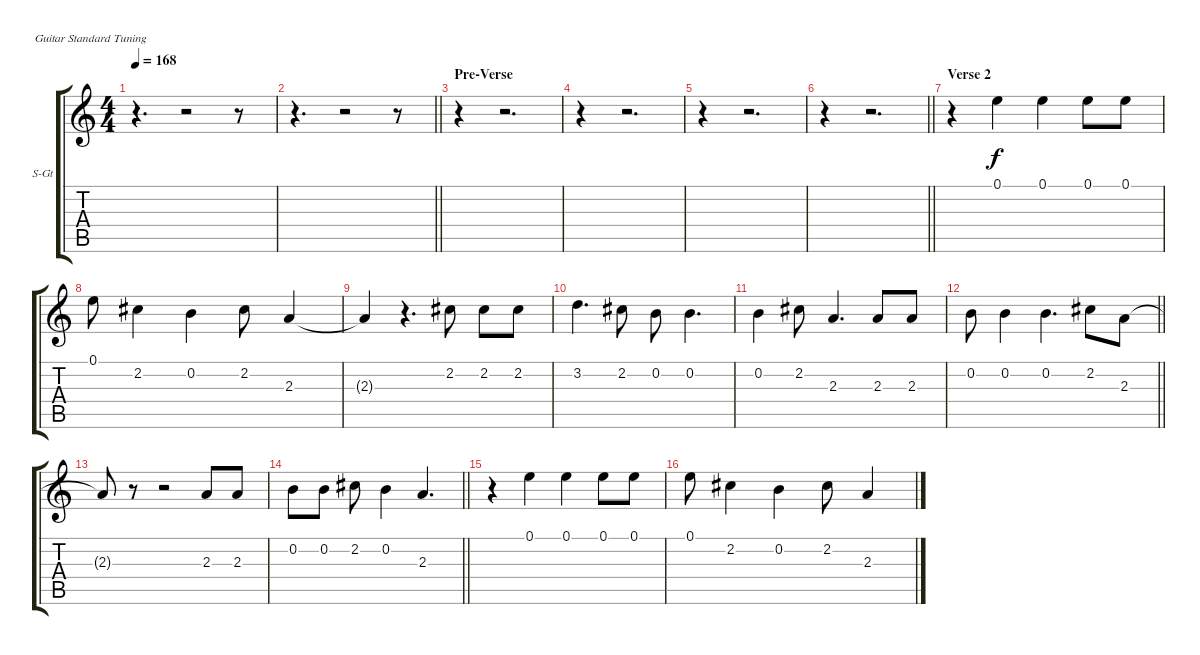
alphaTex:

\bracketExtendMode groupsimilarinstruments
\firstSystemTrackNameOrientation horizontal
\otherSystemsTrackNameOrientation horizontal
\track ("Tom" "S-Gt") {instrument tenorsax}
\staff {score tabs}
\tuning (E4 B3 G3 D3 A2 E2)
\displaytranspose 12
\ts (4 4)
\tempo 168
\clef g2
\ks c
r.4{d dy f} r.2 r.8 |
\barLineRight lightlight
r.4{d} r.2 r.8 |
\section ("" "Pre-Verse")
r.4 r.2{d} |
r.4 r.2{d} |
r.4 r.2{d} |
\barLineRight lightlight
r.4 r.2{d} |
\section ("" "Verse 2")
r.4 0.1.4 0.1.4 0.1.8 0.1.8 |
0.1.8 2.2.4 0.2.4 2.2.8 2.3.4 |
2.3{t}.4 r.4{d} 2.2.8 2.2.8 2.2.8 |
3.2.4{d} 2.2.8 0.2.8 0.2.4{d} |
0.2.4 2.2.8 2.3.4{d} 2.3.8 2.3.8 |
\barLineRight lightlight
0.2.8 0.2.4 0.2.4{d} 2.2.8 2.3.8 |
2.3{t}.8 r.8 r.2 2.3.8 2.3.8 |
\barLineRight lightlight
0.2.8 0.2.8 2.2.8 0.2.4 2.3.4{d} |
r.4 0.1.4 0.1.4 0.1.8 0.1.8 |
0.1.8 2.2.4 0.2.4 2.2.8 2.3.4
